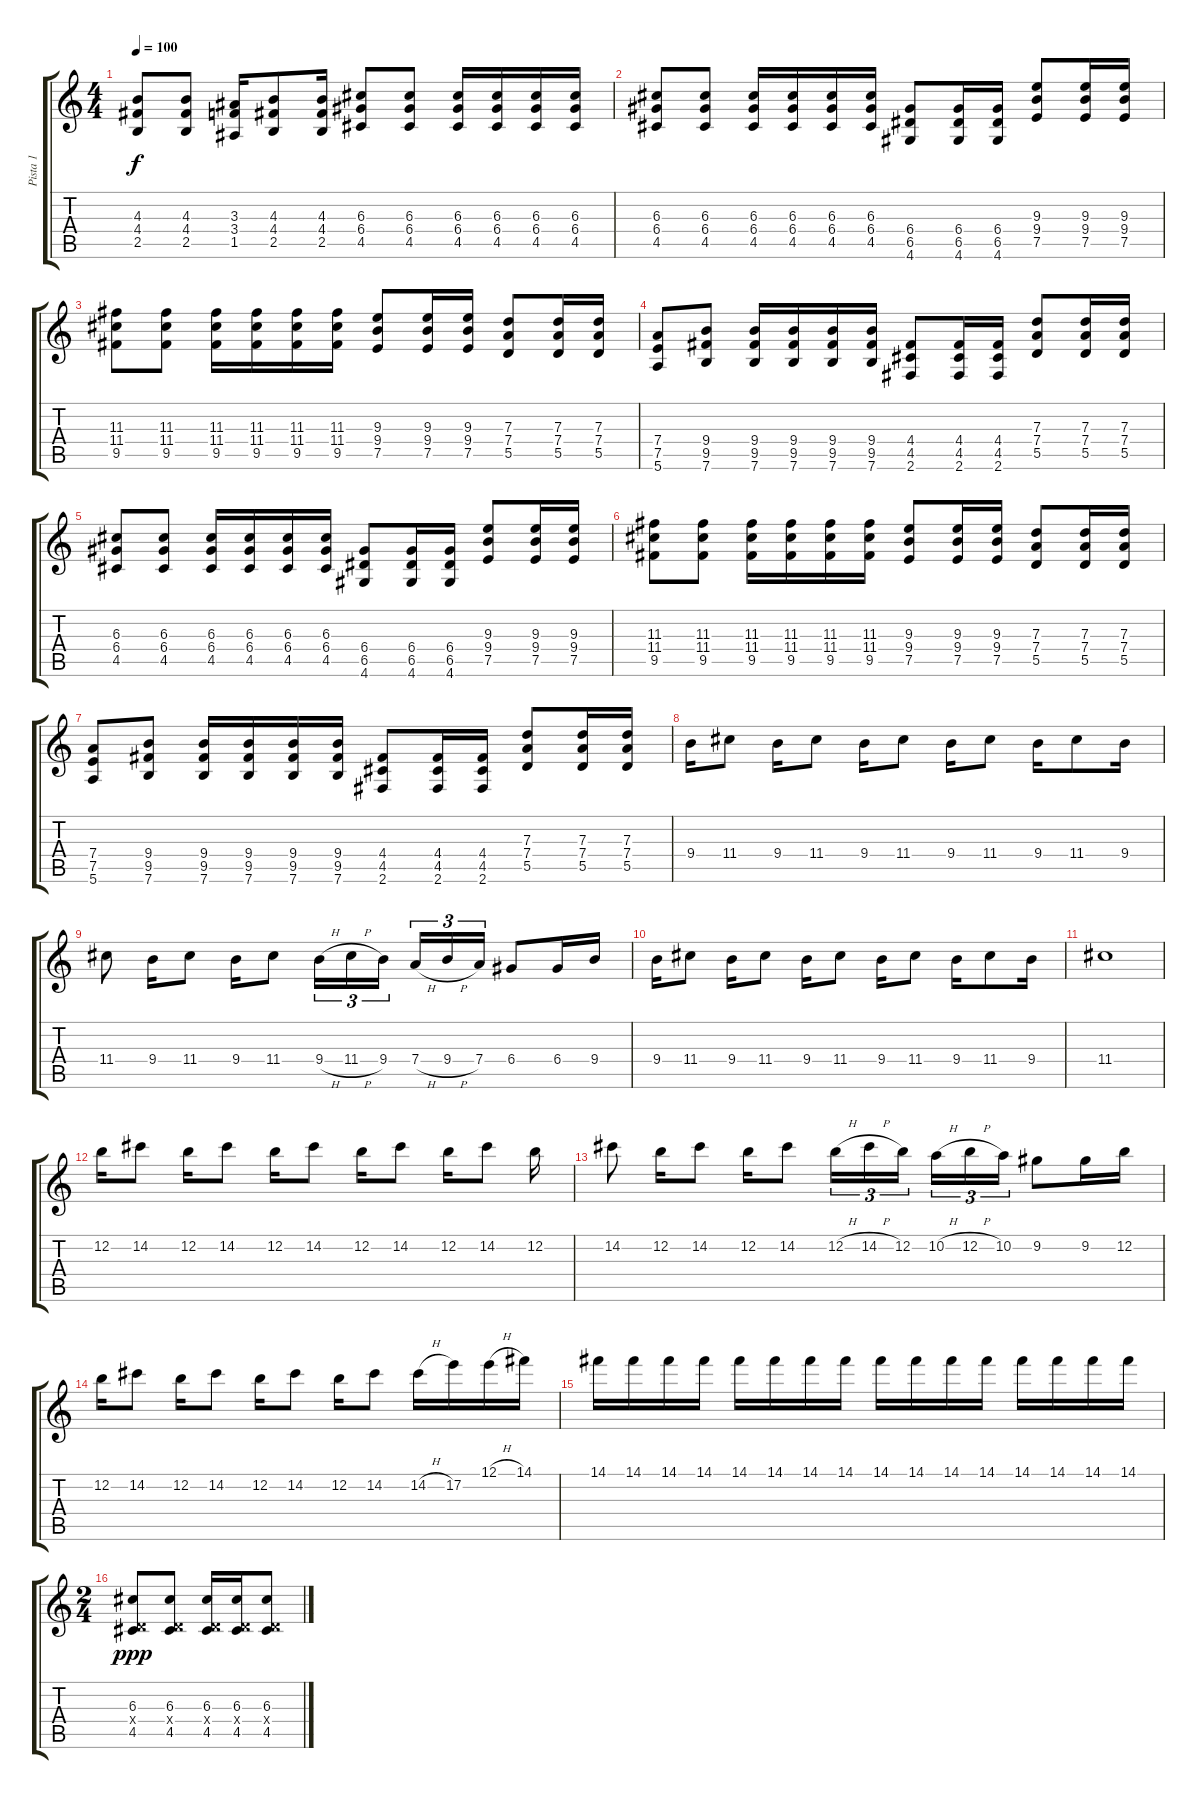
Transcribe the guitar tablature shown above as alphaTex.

\track ("Pista 1" "Pista 1") {instrument distortionguitar}
\staff {score tabs}
\tuning (E4 B3 G3 D3 A2 E2) {hide}
\ts (4 4)
\tempo 100
\clef g2
\ks c
(4.3 4.4 2.5).8{dy f} (4.3 4.4 2.5).8 (3.3 3.4 1.5).16 (4.3 4.4 2.5).8 (4.3 4.4 2.5).16 (6.3 6.4 4.5).8 (6.3 6.4 4.5).8 (6.3 6.4 4.5).16 (6.3 6.4 4.5).16 (6.3 6.4 4.5).16 (6.3 6.4 4.5).16 |
(6.3 6.4 4.5).8 (6.3 6.4 4.5).8 (6.3 6.4 4.5).16 (6.3 6.4 4.5).16 (6.3 6.4 4.5).16 (6.3 6.4 4.5).16 (6.4 6.5 4.6).8 (6.4 6.5 4.6).16 (6.4 6.5 4.6).16 (9.3 9.4 7.5).8 (9.3 9.4 7.5).16 (9.3 9.4 7.5).16 |
(11.3 11.4 9.5).8 (11.3 11.4 9.5).8 (11.3 11.4 9.5).16 (11.3 11.4 9.5).16 (11.3 11.4 9.5).16 (11.3 11.4 9.5).16 (9.3 9.4 7.5).8 (9.3 9.4 7.5).16 (9.3 9.4 7.5).16 (7.3 7.4 5.5).8 (7.3 7.4 5.5).16 (7.3 7.4 5.5).16 |
(7.4 7.5 5.6).8 (9.4 9.5 7.6).8 (9.4 9.5 7.6).16 (9.4 9.5 7.6).16 (9.4 9.5 7.6).16 (9.4 9.5 7.6).16 (4.4 4.5 2.6).8 (4.4 4.5 2.6).16 (4.4 4.5 2.6).16 (7.3 7.4 5.5).8 (7.3 7.4 5.5).16 (7.3 7.4 5.5).16 |
(6.3 6.4 4.5).8 (6.3 6.4 4.5).8 (6.3 6.4 4.5).16 (6.3 6.4 4.5).16 (6.3 6.4 4.5).16 (6.3 6.4 4.5).16 (6.4 6.5 4.6).8 (6.4 6.5 4.6).16 (6.4 6.5 4.6).16 (9.3 9.4 7.5).8 (9.3 9.4 7.5).16 (9.3 9.4 7.5).16 |
(11.3 11.4 9.5).8 (11.3 11.4 9.5).8 (11.3 11.4 9.5).16 (11.3 11.4 9.5).16 (11.3 11.4 9.5).16 (11.3 11.4 9.5).16 (9.3 9.4 7.5).8 (9.3 9.4 7.5).16 (9.3 9.4 7.5).16 (7.3 7.4 5.5).8 (7.3 7.4 5.5).16 (7.3 7.4 5.5).16 |
(7.4 7.5 5.6).8 (9.4 9.5 7.6).8 (9.4 9.5 7.6).16 (9.4 9.5 7.6).16 (9.4 9.5 7.6).16 (9.4 9.5 7.6).16 (4.4 4.5 2.6).8 (4.4 4.5 2.6).16 (4.4 4.5 2.6).16 (7.3 7.4 5.5).8 (7.3 7.4 5.5).16 (7.3 7.4 5.5).16 |
9.4.16 11.4.8{beam split} 9.4.16{beam merge} 11.4.8{beam split} 9.4.16 11.4.8 9.4.16 11.4.8 9.4.16 11.4.8 9.4.16 |
11.4.8{beam split} 9.4.16{beam merge} 11.4.8{beam split} 9.4.16 11.4.8 9.4{h}.16{tu (3 2)} 11.4{h}.16{tu (3 2)} 9.4.16{tu (3 2) beam splitsecondary} 7.4{h}.16{tu (3 2) beam merge} 9.4{h}.16{tu (3 2) beam merge} 7.4.16{tu (3 2)} 6.4.8 6.4.16 9.4.16 |
9.4.16 11.4.8{beam split} 9.4.16{beam merge} 11.4.8{beam split} 9.4.16 11.4.8 9.4.16 11.4.8 9.4.16 11.4.8 9.4.16 |
11.4.1 |
12.2.16 14.2.8{beam split} 12.2.16{beam merge} 14.2.8{beam split} 12.2.16{beam merge} 14.2.8 12.2.16 14.2.8 12.2.16 14.2.8{beam split} 12.2.16 |
14.2.8{beam split} 12.2.16{beam merge} 14.2.8{beam split} 12.2.16{beam merge} 14.2.8 12.2{h}.16{tu (3 2)} 14.2{h}.16{tu (3 2)} 12.2.16{tu (3 2) beam splitsecondary} 10.2{h}.16{tu (3 2)} 12.2{h}.16{tu (3 2)} 10.2.16{tu (3 2)} 9.2.8 9.2.16 12.2.16 |
12.2.16 14.2.8{beam split} 12.2.16{beam merge} 14.2.8{beam split} 12.2.16{beam merge} 14.2.8 12.2.16 14.2.8 14.2{h}.16 17.2.16 12.1{h}.16 14.1.16 |
14.1.16 14.1.16 14.1.16 14.1.16 14.1.16 14.1.16 14.1.16 14.1.16 14.1.16 14.1.16 14.1.16 14.1.16 14.1.16 14.1.16 14.1.16 14.1.16 |
\ts (2 4)
(6.3 0.4{x} 4.5).8{dy ppp} (6.3 0.4{x} 4.5).8 (6.3 0.4{x} 4.5).16 (6.3 0.4{x} 4.5).16 (6.3 0.4{x} 4.5).8
